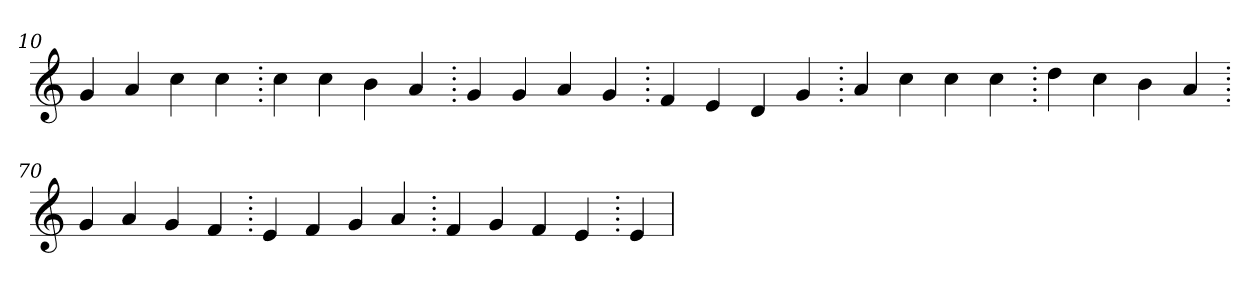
**kern
*part1
*staff1
*clefG2
=10.
4g
4a
4cc
4cc
=20.
4cc
4cc
4b
4a
=30.
4g
4g
4a
4g
=40.
4f
4e
4d
4g
=50.
4a
4cc
4cc
4cc
=60.
4dd
4cc
4b
4a
=70.
4g
4a
4g
4f
=80.
4e
4f
4g
4a
=90.
4f
4g
4f
4e
=100.
4e
=
*-
